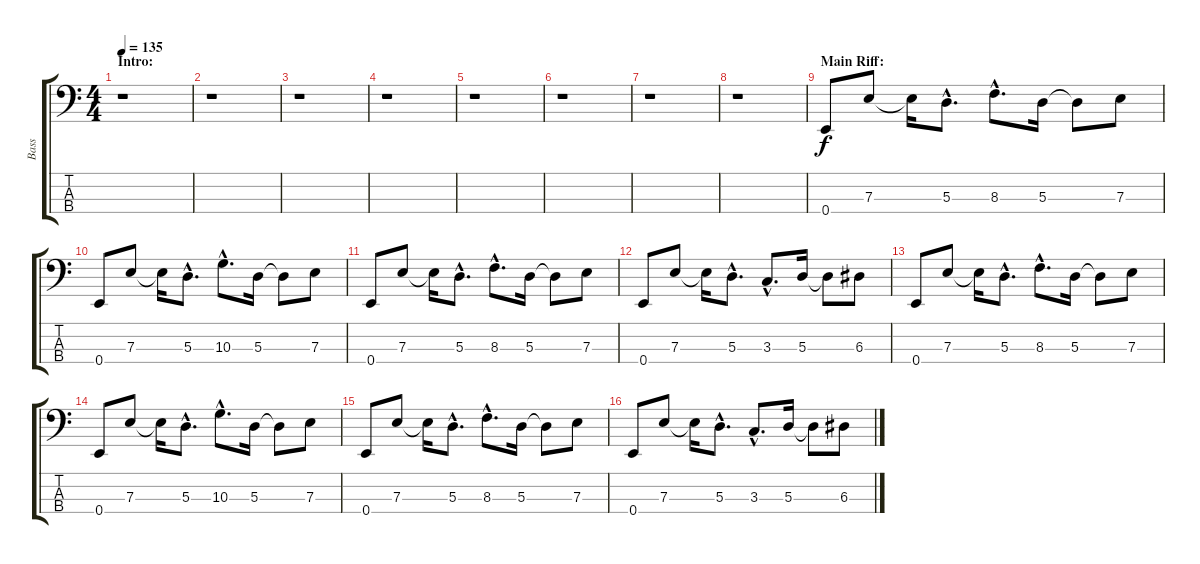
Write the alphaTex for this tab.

\track ("Bass" "Bass") {instrument electricbasspick}
\staff {score tabs}
\tuning (G2 D2 A1 E1) {hide}
\ts (4 4)
\section ("" "Intro:")
\tempo 135
\clef f4
\ks c
r.1{dy f instrument electricbasspick} |
r.1 |
r.1 |
r.1 |
r.1 |
r.1 |
r.1 |
r.1 |
\section ("" "Main Riff:")
0.4.8 7.3.8 7.3{t}.16 5.3{hac}.8{d} 8.3{hac}.8{d} 5.3.16 5.3{t}.8 7.3.8 |
0.4.8 7.3.8 7.3{t}.16 5.3{hac}.8{d} 10.3{hac}.8{d} 5.3.16 5.3{t}.8 7.3.8 |
0.4.8 7.3.8 7.3{t}.16 5.3{hac}.8{d} 8.3{hac}.8{d} 5.3.16 5.3{t}.8 7.3.8 |
0.4.8 7.3.8 7.3{t}.16 5.3{hac}.8{d} 3.3{hac}.8{d} 5.3.16 5.3{t}.8 6.3.8 |
0.4.8 7.3.8 7.3{t}.16 5.3{hac}.8{d} 8.3{hac}.8{d} 5.3.16 5.3{t}.8 7.3.8 |
0.4.8 7.3.8 7.3{t}.16 5.3{hac}.8{d} 10.3{hac}.8{d} 5.3.16 5.3{t}.8 7.3.8 |
0.4.8 7.3.8 7.3{t}.16 5.3{hac}.8{d} 8.3{hac}.8{d} 5.3.16 5.3{t}.8 7.3.8 |
0.4.8 7.3.8 7.3{t}.16 5.3{hac}.8{d} 3.3{hac}.8{d} 5.3.16 5.3{t}.8 6.3.8
